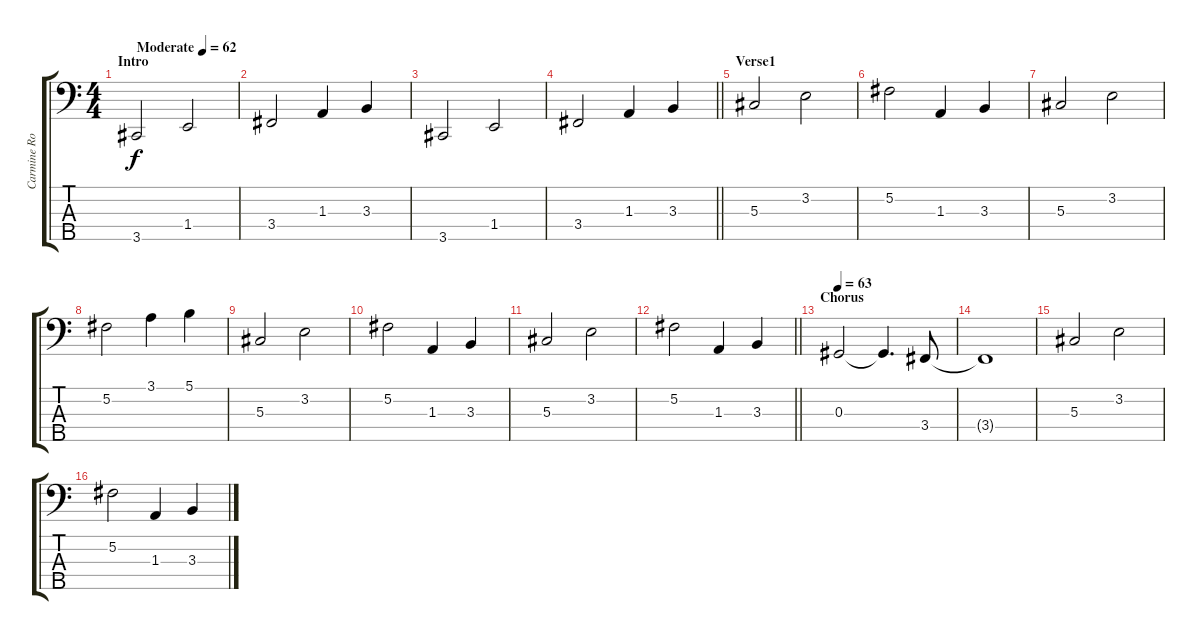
\track ("Carmine Rojas - Bass" "Carmine Ro") {instrument electricbassfinger}
\staff {score tabs}
\tuning (Gb2 Db2 Ab1 Eb1 Bb0) {hide}
\ts (4 4)
\section ("" "Intro")
\tempo (62 "Moderate")
\clef f4
\ks c
3.5.2{dy f instrument electricbassfinger} 1.4.2 |
3.4.2 1.3.4 3.3.4 |
3.5.2 1.4.2 |
\barLineRight lightlight
3.4.2 1.3.4 3.3.4 |
\section ("" "Verse1")
5.3.2 3.2.2 |
5.2.2 1.3.4 3.3.4 |
5.3.2 3.2.2 |
5.2.2 3.1.4 5.1.4 |
5.3.2 3.2.2 |
5.2.2 1.3.4 3.3.4 |
5.3.2 3.2.2 |
\barLineRight lightlight
5.2.2 1.3.4 3.3.4 |
\section ("" "Chorus")
\tempo 63
0.3.2 0.3{t}.4{d} 3.4.8 |
3.4{t}.1 |
5.3.2 3.2.2 |
5.2.2 1.3.4 3.3.4
